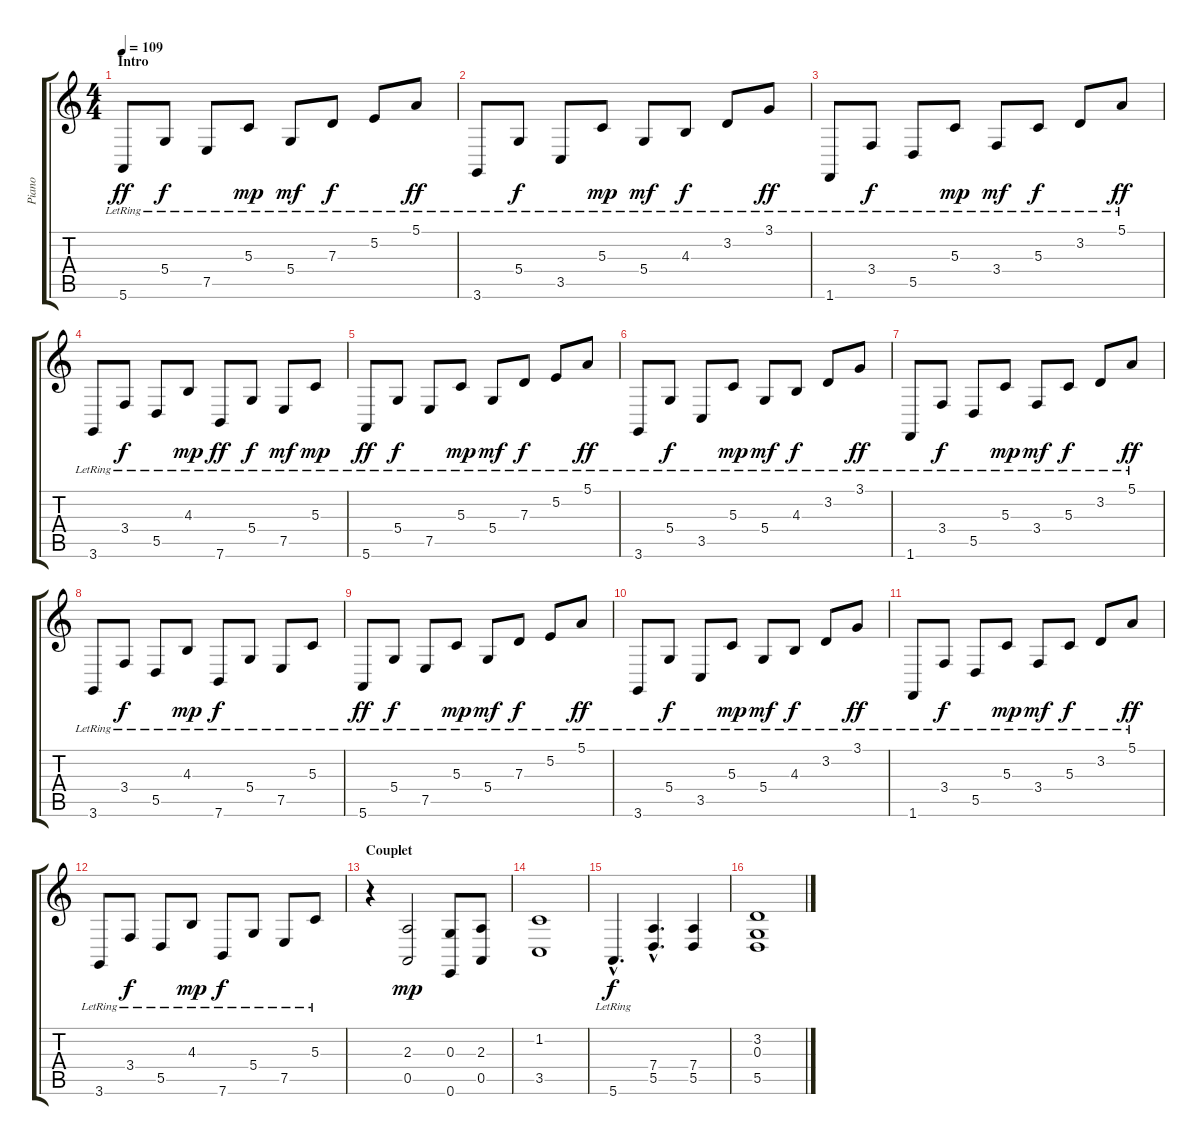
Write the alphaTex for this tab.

\track ("Piano" "Piano") {instrument acousticgrandpiano}
\staff {score tabs}
\tuning (E4 B3 G3 D3 A2 E2) {hide}
\ts (4 4)
\section ("" "Intro")
\tempo 109
\clef g2
\ks c
5.6{lr}.8{dy ff instrument acousticgrandpiano} 5.4{lr}.8{dy f} 7.5{lr}.8 5.3{lr}.8{dy mp} 5.4{lr}.8{dy mf} 7.3{lr}.8{dy f} 5.2{lr}.8 5.1{lr}.8{dy ff} |
3.6{lr}.8 5.4{lr}.8{dy f} 3.5{lr}.8 5.3{lr}.8{dy mp} 5.4{lr}.8{dy mf} 4.3{lr}.8{dy f} 3.2{lr}.8 3.1{lr}.8{dy ff} |
1.6{lr}.8 3.4{lr}.8{dy f} 5.5{lr}.8 5.3{lr}.8{dy mp} 3.4{lr}.8{dy mf} 5.3{lr}.8{dy f} 3.2{lr}.8 5.1{lr}.8{dy ff} |
3.6{lr}.8 3.4{lr}.8{dy f} 5.5{lr}.8 4.3{lr}.8{dy mp} 7.6{lr}.8{dy ff} 5.4{lr}.8{dy f} 7.5{lr}.8{dy mf} 5.3{lr}.8{dy mp} |
5.6{lr}.8{dy ff} 5.4{lr}.8{dy f} 7.5{lr}.8 5.3{lr}.8{dy mp} 5.4{lr}.8{dy mf} 7.3{lr}.8{dy f} 5.2{lr}.8 5.1{lr}.8{dy ff} |
3.6{lr}.8 5.4{lr}.8{dy f} 3.5{lr}.8 5.3{lr}.8{dy mp} 5.4{lr}.8{dy mf} 4.3{lr}.8{dy f} 3.2{lr}.8 3.1{lr}.8{dy ff} |
1.6{lr}.8 3.4{lr}.8{dy f} 5.5{lr}.8 5.3{lr}.8{dy mp} 3.4{lr}.8{dy mf} 5.3{lr}.8{dy f} 3.2{lr}.8 5.1{lr}.8{dy ff} |
3.6{lr}.8 3.4{lr}.8{dy f} 5.5{lr}.8 4.3{lr}.8{dy mp} 7.6{lr}.8{dy f} 5.4{lr}.8 7.5{lr}.8 5.3{lr}.8 |
5.6{lr}.8{dy ff} 5.4{lr}.8{dy f} 7.5{lr}.8 5.3{lr}.8{dy mp} 5.4{lr}.8{dy mf} 7.3{lr}.8{dy f} 5.2{lr}.8 5.1{lr}.8{dy ff} |
3.6{lr}.8 5.4{lr}.8{dy f} 3.5{lr}.8 5.3{lr}.8{dy mp} 5.4{lr}.8{dy mf} 4.3{lr}.8{dy f} 3.2{lr}.8 3.1{lr}.8{dy ff} |
1.6{lr}.8 3.4{lr}.8{dy f} 5.5{lr}.8 5.3{lr}.8{dy mp} 3.4{lr}.8{dy mf} 5.3{lr}.8{dy f} 3.2{lr}.8 5.1{lr}.8{dy ff} |
3.6{lr}.8 3.4{lr}.8{dy f} 5.5{lr}.8 4.3{lr}.8{dy mp} 7.6{lr}.8{dy f} 5.4{lr}.8 7.5{lr}.8 5.3{lr}.8 |
\section ("" "Couplet")
r.4{volume 10} (2.3 0.5).2{dy mp} (0.3 0.6).8 (2.3 0.5).8 |
(1.2 3.5).1 |
5.6{hac lr}.4{d dy f} (7.4{hac} 5.5{hac}).4{d} (7.4 5.5).4 |
(3.2 0.3 5.5).1
